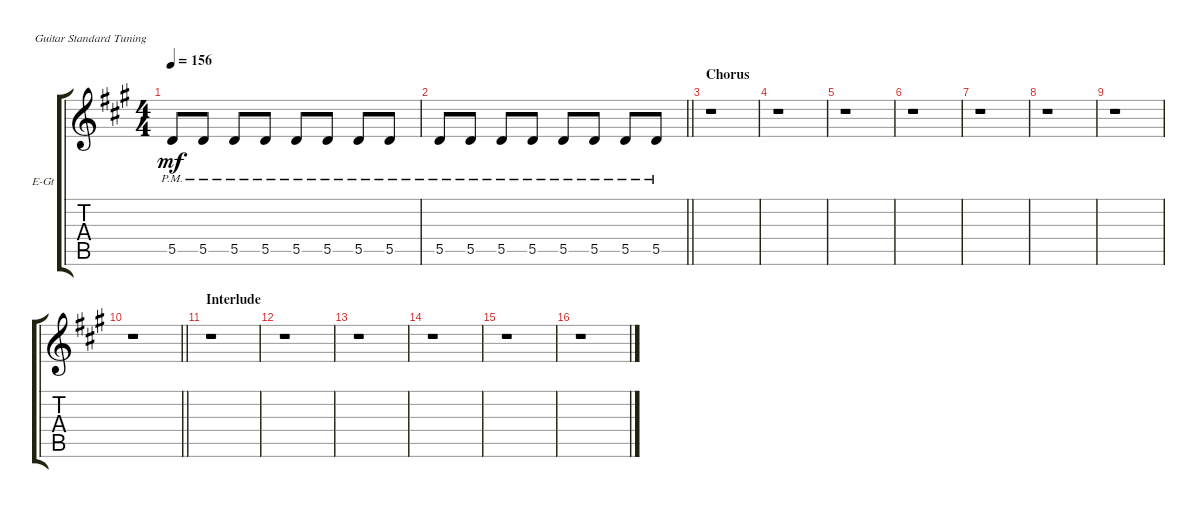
\defaultSystemsLayout 4
\bracketExtendMode groupsimilarinstruments
\firstSystemTrackNameOrientation horizontal
\otherSystemsTrackNameOrientation horizontal
\track ("Guitar 4" "E-Gt") {instrument distortionguitar}
\staff {score tabs}
\tuning (E4 B3 G3 D3 A2 E2)
\ts (4 4)
\tempo 156
\clef g2
\ks a
5.5{pm}.8{dy mf} 5.5{pm}.8 5.5{pm}.8 5.5{pm}.8 5.5{pm}.8 5.5{pm}.8 5.5{pm}.8 5.5{pm}.8 |
\barLineRight lightlight
5.5{pm}.8 5.5{pm}.8 5.5{pm}.8 5.5{pm}.8 5.5{pm}.8 5.5{pm}.8 5.5{pm}.8 5.5{pm}.8 |
\section ("" "Chorus")
r.1 |
r.1 |
r.1 |
r.1 |
r.1 |
r.1 |
r.1 |
\barLineRight lightlight
r.1 |
\section ("" "Interlude")
r.1 |
r.1 |
r.1 |
r.1 |
r.1 |
r.1
